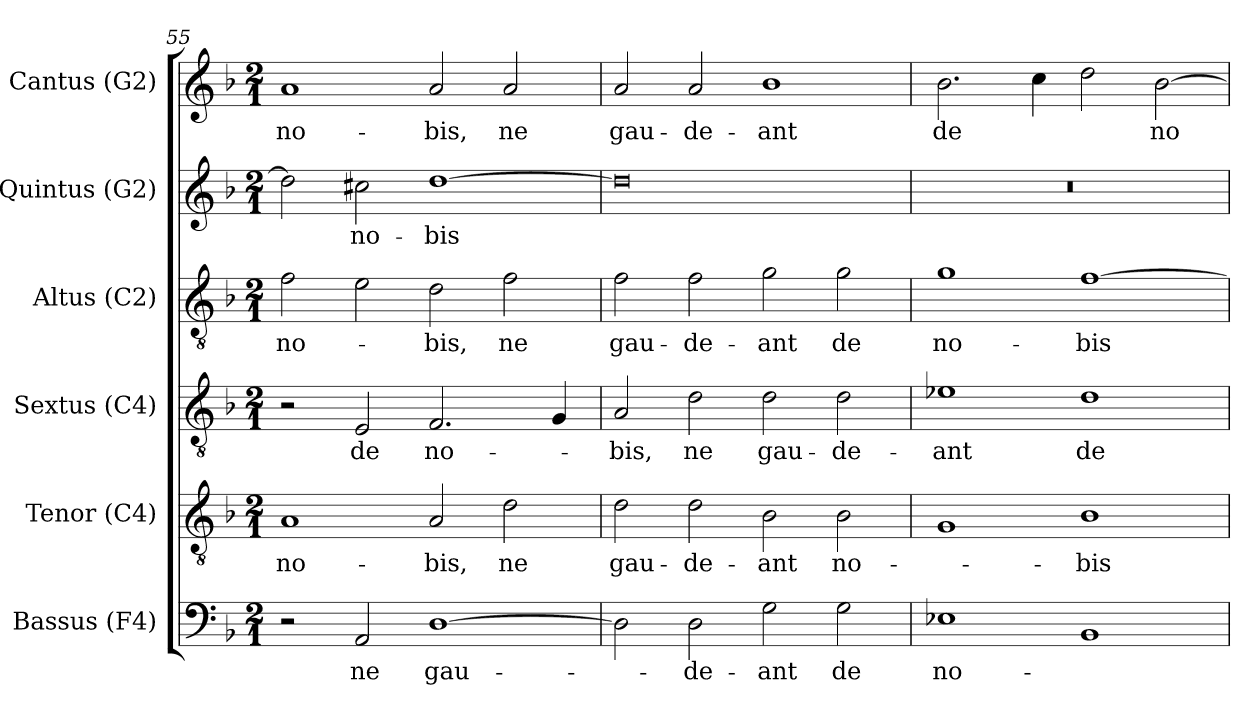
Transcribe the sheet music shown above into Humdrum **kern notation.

**kern	**text	**kern	**text	**kern	**text	**kern	**text	**kern	**text	**kern	**text
*part6	*part6	*part5	*part5	*part4	*part4	*part3	*part3	*part2	*part2	*part1	*part1
*staff6	*staff6	*staff5	*staff5	*staff4	*staff4	*staff3	*staff3	*staff2	*staff2	*staff1	*staff1
*I"Bassus (F4)	*	*I"Tenor (C4)	*	*I"Sextus (C4)	*	*I"Altus (C2)	*	*I"Quintus (G2)	*	*I"Cantus (G2)	*
*I'B	*	*I'T	*	*I'S	*	*I'A	*	*I'Q	*	*I'C	*
*clefF4	*	*clefGv2	*	*clefGv2	*	*clefGv2	*	*clefG2	*	*clefG2	*
*	*	*	*	*ITrd7c12	*	*	*	*	*	*	*
*k[b-]	*	*k[b-]	*	*k[b-]	*	*k[b-]	*	*k[b-]	*	*k[b-]	*
*F:	*	*F:	*	*F:	*	*F:	*	*F:	*	*F:	*
*M2/1	*	*M2/1	*	*M2/1	*	*M2/1	*	*M2/1	*	*M2/1	*
=55	=55	=55	=55	=55	=55	=55	=55	=55	=55	=55	=55
!	!	!	!LO:LY:b:color=#000000	!	!	!	!	!	!	!	!
!	!	!	!	!	!	!	!LO:LY:b:color=#000000	!	!	!	!
!	!	!	!	!	!	!	!	!	!	!	!LO:LY:b:color=#000000
2r	.	1Ai	no-	2r	.	2fi\	no-	2ddi\]	.	1ai	no-
!	!LO:LY:b:color=#000000	!	!	!	!	!	!	!	!	!	!
!	!	!	!	!	!LO:LY:b:color=#000000	!	!	!	!	!	!
!	!	!	!	!	!	!	!	!	!LO:LY:b:color=#000000	!	!
2AAi/	ne	.	.	2EEi/	de	2ei\	.	2cc#Xi\	no-	.	.
!	!LO:LY:b:color=#000000	!	!	!	!	!	!	!	!	!	!
!	!	!	!LO:LY:b:color=#000000	!	!	!	!	!	!	!	!
!	!	!	!	!	!LO:LY:b:color=#000000	!	!	!	!	!	!
!	!	!	!	!	!	!	!LO:LY:b:color=#000000	!	!	!	!
!	!	!	!	!	!	!	!	!	!LO:LY:b:color=#000000	!	!
!	!	!	!	!	!	!	!	!	!	!	!LO:LY:b:color=#000000
[1Di	gau-	2Ai/	-bis,	2.FFi/	no-	2di\	-bis,	[1ddi	-bis	2ai/	-bis,
!	!	!	!LO:LY:b:color=#000000	!	!	!	!	!	!	!	!
!	!	!	!	!	!	!	!LO:LY:b:color=#000000	!	!	!	!
!	!	!	!	!	!	!	!	!	!	!	!LO:LY:b:color=#000000
.	.	2di\	ne	.	.	2fi\	ne	.	.	2ai/	ne
.	.	.	.	4GGi/	.	.	.	.	.	.	.
!!LO:LB:g=z
=56	=56	=56	=56	=56	=56	=56	=56	=56	=56	=56	=56
!	!	!	!LO:LY:b:color=#000000	!	!	!	!	!	!	!	!
!	!	!	!	!	!LO:LY:b:color=#000000	!	!	!	!	!	!
!	!	!	!	!	!	!	!LO:LY:b:color=#000000	!	!	!	!
!	!	!	!	!	!	!	!	!	!	!	!LO:LY:b:color=#000000
2Di\]	.	2di\	gau-	2AAi/	-bis,	2fi\	gau-	0ddi]	.	2ai/	gau-
!	!LO:LY:b:color=#000000	!	!	!	!	!	!	!	!	!	!
!	!	!	!LO:LY:b:color=#000000	!	!	!	!	!	!	!	!
!	!	!	!	!	!LO:LY:b:color=#000000	!	!	!	!	!	!
!	!	!	!	!	!	!	!LO:LY:b:color=#000000	!	!	!	!
!	!	!	!	!	!	!	!	!	!	!	!LO:LY:b:color=#000000
2Di\	-de-	2di\	-de-	2Di\	ne	2fi\	-de-	.	.	2ai/	-de-
!	!LO:LY:b:color=#000000	!	!	!	!	!	!	!	!	!	!
!	!	!	!LO:LY:b:color=#000000	!	!	!	!	!	!	!	!
!	!	!	!	!	!LO:LY:b:color=#000000	!	!	!	!	!	!
!	!	!	!	!	!	!	!LO:LY:b:color=#000000	!	!	!	!
!	!	!	!	!	!	!	!	!	!	!	!LO:LY:b:color=#000000
2Gi\	-ant	2B-i\	-ant	2Di\	gau-	2gi\	-ant	.	.	1b-i	-ant
!	!LO:LY:b:color=#000000	!	!	!	!	!	!	!	!	!	!
!	!	!	!LO:LY:b:color=#000000	!	!	!	!	!	!	!	!
!	!	!	!	!	!LO:LY:b:color=#000000	!	!	!	!	!	!
!	!	!	!	!	!	!	!LO:LY:b:color=#000000	!	!	!	!
2Gi\	de	2B-i\	no-	2Di\	-de-	2gi\	de	.	.	.	.
=57	=57	=57	=57	=57	=57	=57	=57	=57	=57	=57	=57
!	!LO:LY:b:color=#000000	!	!	!	!	!	!	!	!	!	!
!	!	!	!	!	!LO:LY:b:color=#000000	!	!	!	!	!	!
!	!	!	!	!	!	!	!LO:LY:b:color=#000000	!LO:N:vis=1	!	!	!
!	!	!	!	!	!	!	!	!	!	!	!LO:LY:b:color=#000000
1E-Xi	no-	1Gi	.	1E-i	-ant	1gi	no-	0r	.	2.b-i\	de
.	.	.	.	.	.	.	.	.	.	4cci\	.
!	!	!	!LO:LY:b:color=#000000	!	!	!	!	!	!	!	!
!	!	!	!	!	!LO:LY:b:color=#000000	!	!	!	!	!	!
!	!	!	!	!	!	!	!LO:LY:b:color=#000000	!	!	!	!
1BB-i	.	1B-i	-bis	1Di	de	[1fi	-bis	.	.	2ddi\	.
!	!	!	!	!	!	!	!	!	!	!	!LO:LY:b:color=#000000
.	.	.	.	.	.	.	.	.	.	[2b-i\	no-
=	=	=	=	=	=	=	=	=	=	=	=
*-	*-	*-	*-	*-	*-	*-	*-	*-	*-	*-	*-
